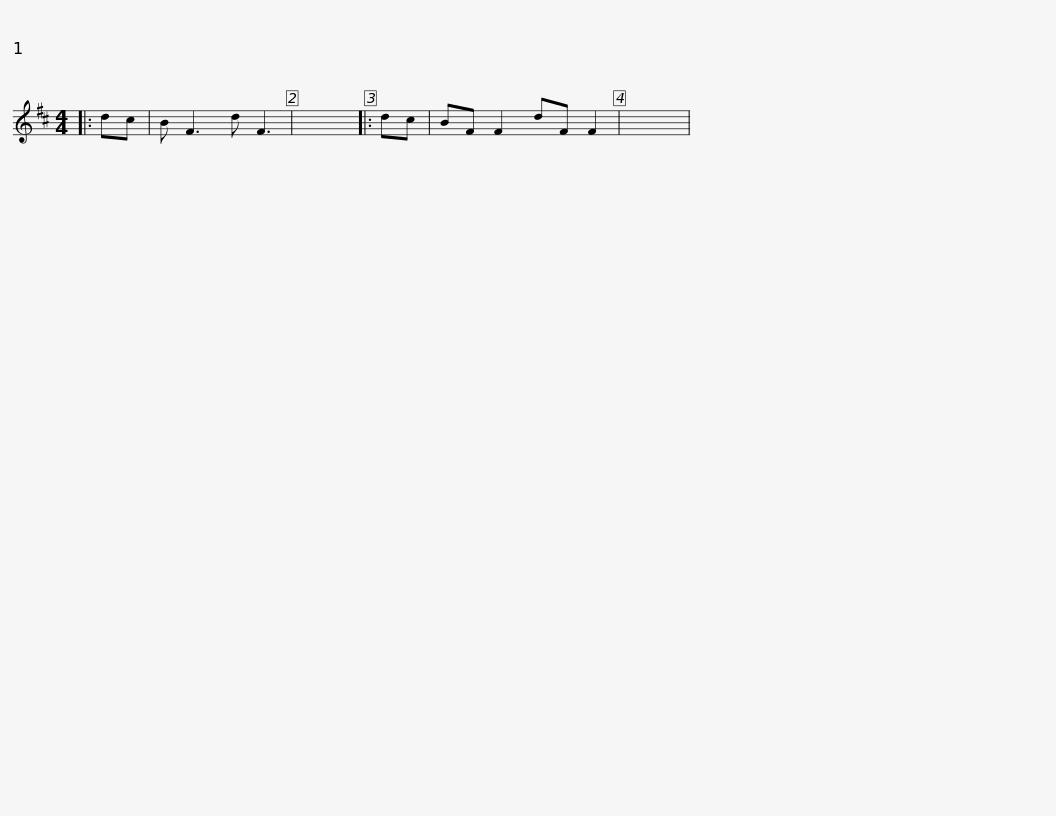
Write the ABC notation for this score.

X:1
L:1/8
M:4/4
I:linebreak $
K:Bmin
V:1 treble
V:1
|: dc | B F3 d F3 | x8 |: dc | BF F2 dF F2 | %5
 x8 | %6
